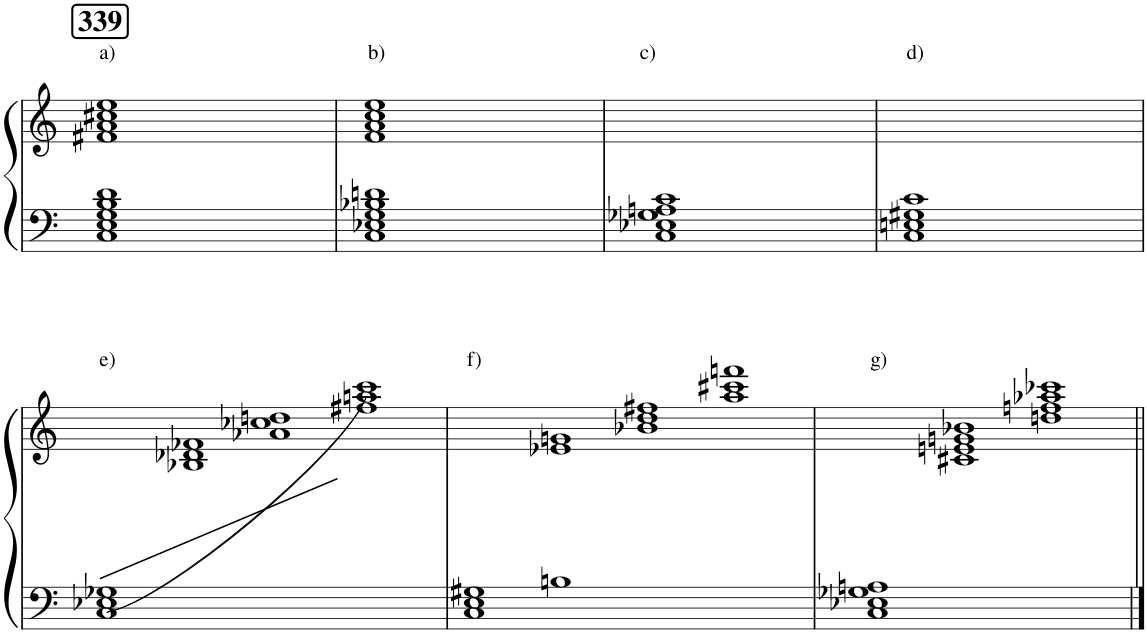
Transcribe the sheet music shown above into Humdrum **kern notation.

**kern	**kern
*part1	*part1
*staff2	*staff1
*I"Piano	*
*I'Pno.	*
*clefF4	*clefG2
*k[]	*k[]
*M1/1	*M1/1
!!LO:REH:place=s1:a:B:cj:fs=14:t=339
=1	=1
!	!LO:TX:a:t=a)
1C 1E 1G 1B 1d	1f#X 1a 1cc#X 1ee
=2	=2
!	!LO:TX:a:t=b)
1C 1E-X 1G 1B-X 1dn	1f 1a 1cc 1ee
=3	=3
*^	*
*	*^	*
*	*	*^	*
!	!	!	!	!LO:TX:a:t=c)
1C 1c	1E-X	1G-X	1An	1ryy
=4	=4	=4	=4	=4
!	!	!	!	!LO:TX:a:t=d)
*	*	*v	*v	*
1C 1c	1En	1G#X	1ryy
*v	*v	*v	*
!!LO:LB:g=z
=5	=5
*M4/1	*M4/1
*^	*^
*	*^	*	*^
*	*	*^	*	*	*
!	!	!	!	!LO:TX:a:t=e)	!	!
(1E-X	1C	1G-X	00ryy	1ryy	1ryy	1ryy
1ryy	1ryy	1ryy	.	1B-X 1d-X 1f-X	0.ryy	0ryy
0.ryy	0.ryy	0.ryy	.	1a-X 1cc-X 1ddn	.	.
.	.	.	.	1aan	.	1ff#X
.	.	.	1ryy	1ryy	1ccc)	1ryy
=6	=6	=6	=6	=6	=6	=6
!	!	!	!	!LO:TX:a:t=f)	!	!
*v	*v	*v	*v	*	*	*
*	*v	*v	*v
1C 1E 1G#X	1ryy
1Bn	1ryy
0ryy	1e-X 1gn
.	1b-X 1dd 1ff#X
1ryy	1aa 1ccc#X 1fffn
=7	=7
*M3/1	*M3/1
!	!LO:TX:a:t=g)
1C 1E-X 1G-X 1An	1ryy
0ryy	1c#X 1en 1gn 1b-X
.	1ddn 1ffn 1aa-X 1ccc-X
=||	=||
*-	*-
